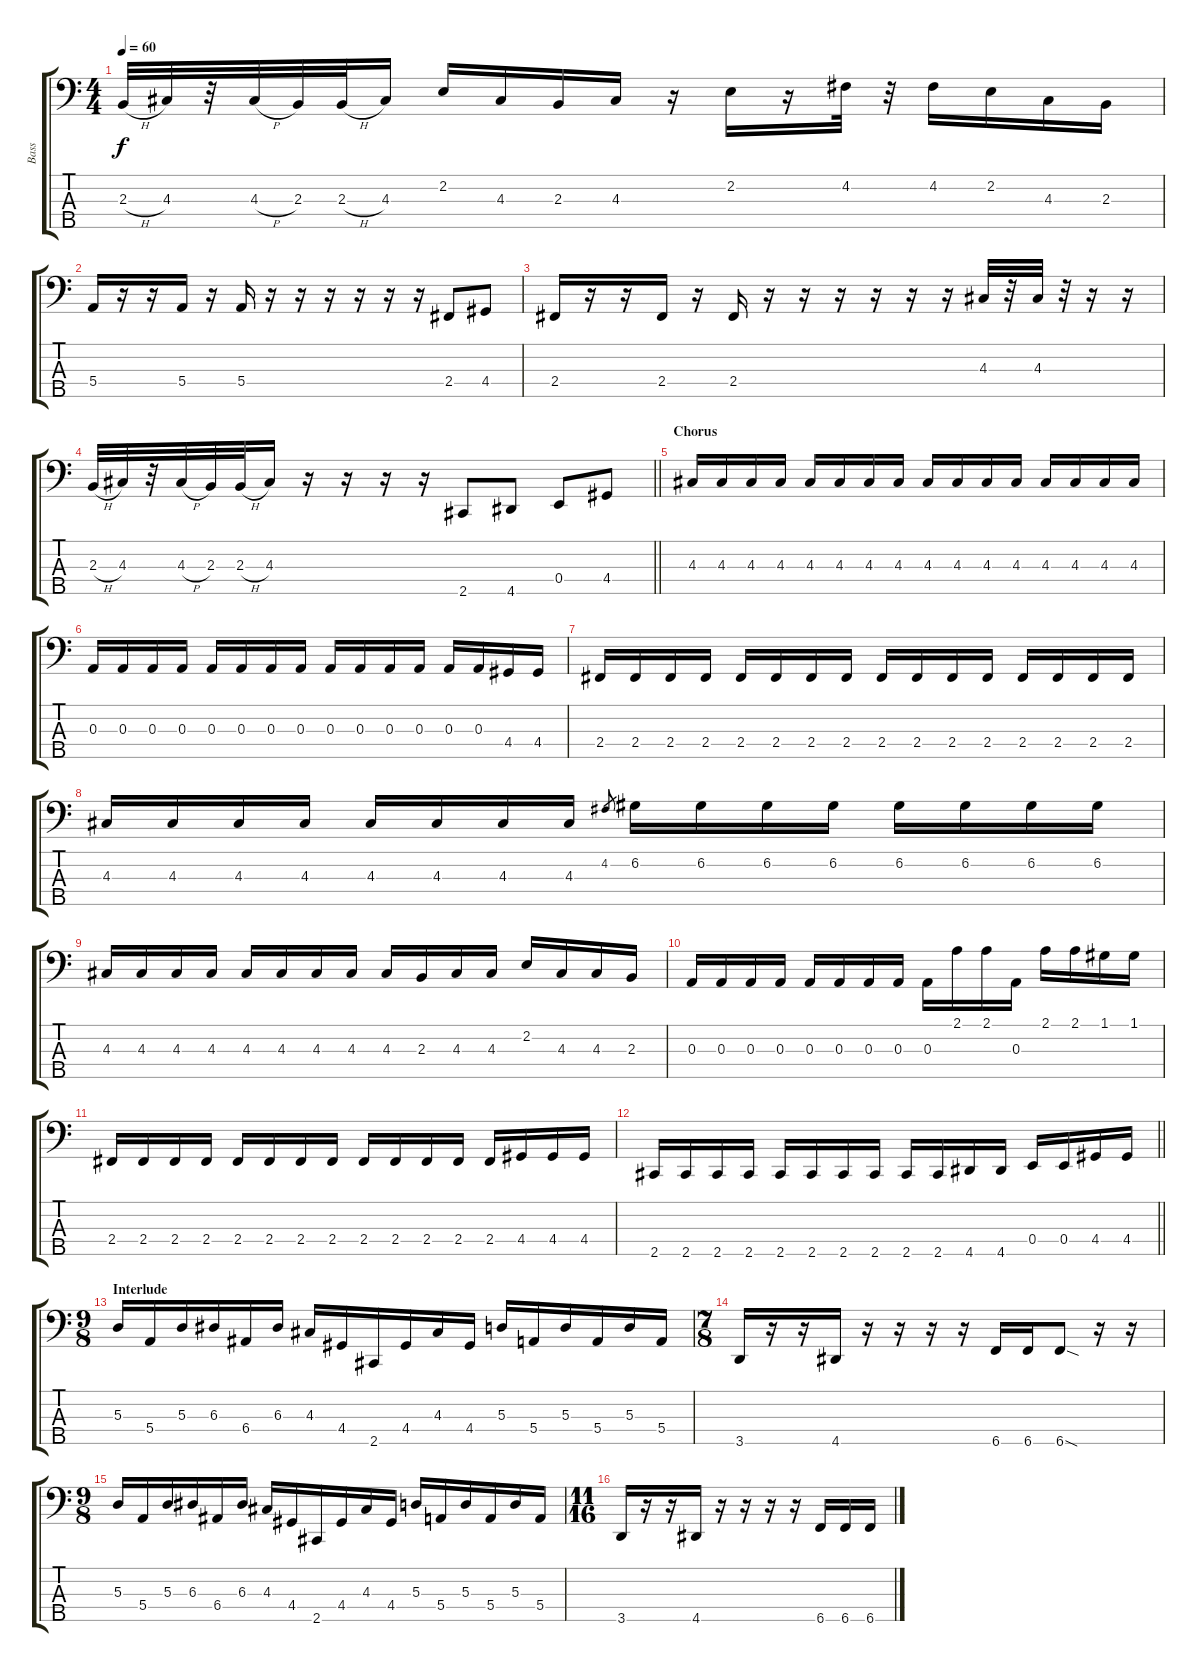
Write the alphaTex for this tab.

\track ("Bass" "Bass") {instrument electricbassfinger}
\staff {score tabs}
\tuning (G2 D2 A1 E1 B0) {hide}
\ts (4 4)
\tempo 60
\clef f4
\ks c
2.3{h}.32{dy f} 4.3.32 r.32 4.3{h}.32 2.3.32 2.3{h}.32 4.3.16 2.2.16 4.3.16 2.3.16 4.3.16 r.16 2.2.16 r.16 4.2.32 r.32 4.2.16 2.2.16 4.3.16 2.3.16 |
5.4.16 r.16 r.16 5.4.16 r.16 5.4.16 r.16 r.16 r.16 r.16 r.16 r.16 2.4.8 4.4.8 |
2.4.16 r.16 r.16 2.4.16 r.16 2.4.16 r.16 r.16 r.16 r.16 r.16 r.16 4.3.32 r.32 4.3.32 r.32 r.16 r.16 |
\barLineRight lightlight
2.3{h}.32 4.3.32 r.32 4.3{h}.32 2.3.32 2.3{h}.32 4.3.16 r.16 r.16 r.16 r.16 2.5.8 4.5.8 0.4.8 4.4.8 |
\section ("" "Chorus")
4.3.16 4.3.16 4.3.16 4.3.16 4.3.16 4.3.16 4.3.16 4.3.16 4.3.16 4.3.16 4.3.16 4.3.16 4.3.16 4.3.16 4.3.16 4.3.16 |
0.3.16 0.3.16 0.3.16 0.3.16 0.3.16 0.3.16 0.3.16 0.3.16 0.3.16 0.3.16 0.3.16 0.3.16 0.3.16 0.3.16 4.4.16 4.4.16 |
2.4.16 2.4.16 2.4.16 2.4.16 2.4.16 2.4.16 2.4.16 2.4.16 2.4.16 2.4.16 2.4.16 2.4.16 2.4.16 2.4.16 2.4.16 2.4.16 |
4.3.16 4.3.16 4.3.16 4.3.16 4.3.16 4.3.16 4.3.16 4.3.16 4.2.8{gr} 6.2.16 6.2.16 6.2.16 6.2.16 6.2.16 6.2.16 6.2.16 6.2.16 |
4.3.16 4.3.16 4.3.16 4.3.16 4.3.16 4.3.16 4.3.16 4.3.16 4.3.16 2.3.16 4.3.16 4.3.16 2.2.16 4.3.16 4.3.16 2.3.16 |
0.3.16 0.3.16 0.3.16 0.3.16 0.3.16 0.3.16 0.3.16 0.3.16 0.3.16 2.1.16 2.1.16 0.3.16 2.1.16 2.1.16 1.1.16 1.1.16 |
2.4.16 2.4.16 2.4.16 2.4.16 2.4.16 2.4.16 2.4.16 2.4.16 2.4.16 2.4.16 2.4.16 2.4.16 2.4.16 4.4.16 4.4.16 4.4.16 |
\barLineRight lightlight
2.5.16 2.5.16 2.5.16 2.5.16 2.5.16 2.5.16 2.5.16 2.5.16 2.5.16 2.5.16 4.5.16 4.5.16 0.4.16 0.4.16 4.4.16 4.4.16 |
\ts (9 8)
\section ("" "Interlude")
5.3.16 5.4.16 5.3.16 6.3.16 6.4.16 6.3.16 4.3.16 4.4.16 2.5.16 4.4.16 4.3.16 4.4.16 5.3.16 5.4.16 5.3.16 5.4.16 5.3.16 5.4.16 |
\ts (7 8)
3.5.16 r.16 r.16 4.5.16 r.16 r.16 r.16 r.16 6.5.16 6.5.16 6.5{sod}.8 r.16 r.16 |
\ts (9 8)
5.3.16 5.4.16 5.3.16 6.3.16 6.4.16 6.3.16 4.3.16 4.4.16 2.5.16 4.4.16 4.3.16 4.4.16 5.3.16 5.4.16 5.3.16 5.4.16 5.3.16 5.4.16 |
\ts (11 16)
3.5.16 r.16 r.16 4.5.16 r.16 r.16 r.16 r.16 6.5.16 6.5.16 6.5.16
